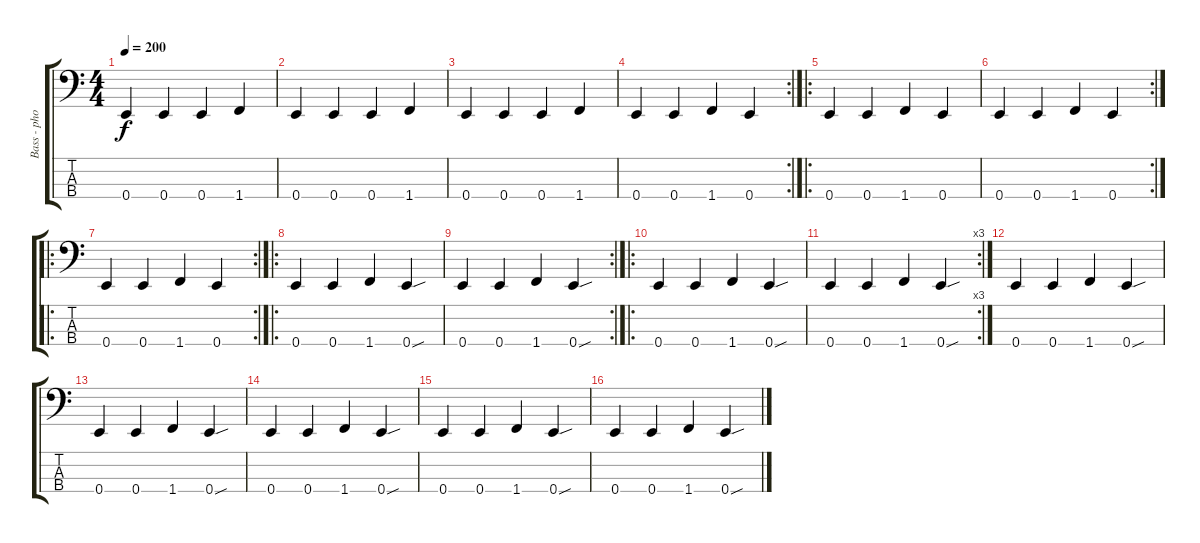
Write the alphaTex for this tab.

\track ("Bass - phoebe" "Bass - pho") {instrument electricbasspick}
\staff {score tabs}
\tuning (G2 D2 A1 E1) {hide}
\ts (4 4)
\tempo 200
\clef f4
\ks c
0.4.4{dy f instrument electricbasspick} 0.4.4 0.4.4 1.4.4 |
0.4.4 0.4.4 0.4.4 1.4.4 |
0.4.4 0.4.4 0.4.4 1.4.4 |
\rc 2
0.4.4 0.4.4 1.4.4 0.4.4 |
\ro
0.4.4 0.4.4 1.4.4 0.4.4 |
\rc 2
0.4.4 0.4.4 1.4.4 0.4.4 |
\ro
\rc 2
0.4.4 0.4.4 1.4.4 0.4.4 |
\ro
0.4.4 0.4.4 1.4.4 0.4{sou}.4 |
\rc 2
0.4.4 0.4.4 1.4.4 0.4{sou}.4 |
\ro
0.4.4 0.4.4 1.4.4 0.4{sou}.4 |
\rc 3
0.4.4 0.4.4 1.4.4 0.4{sou}.4 |
0.4.4 0.4.4 1.4.4 0.4{sou}.4 |
0.4.4 0.4.4 1.4.4 0.4{sou}.4 |
0.4.4 0.4.4 1.4.4 0.4{sou}.4 |
0.4.4 0.4.4 1.4.4 0.4{sou}.4 |
0.4.4 0.4.4 1.4.4 0.4{sou}.4
